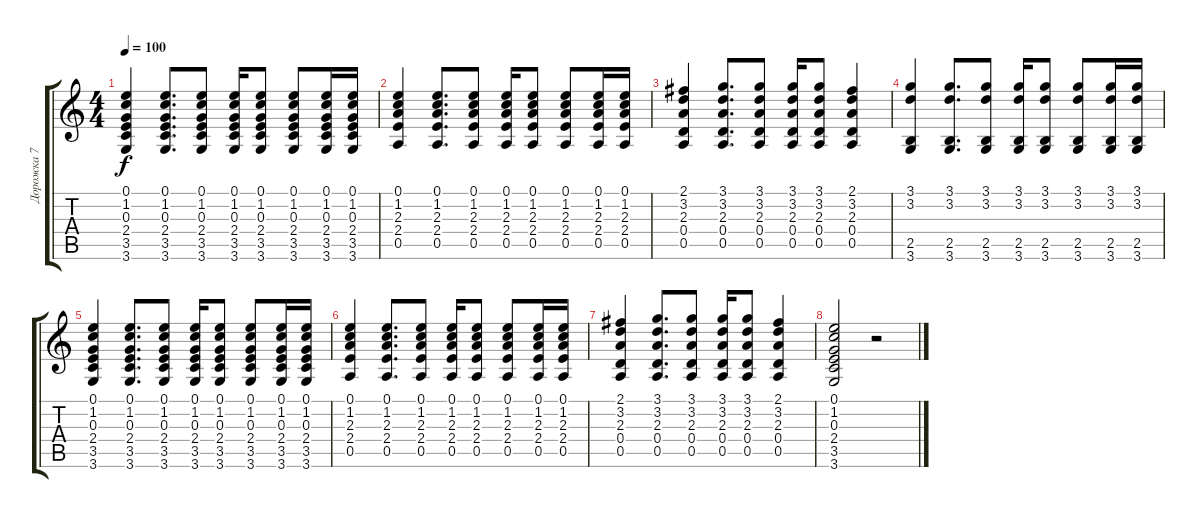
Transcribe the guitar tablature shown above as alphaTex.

\track ("Дорожка 7" "Дорожка 7") {instrument acousticguitarsteel}
\staff {score tabs}
\tuning (E4 B3 G3 D3 A2 E2) {hide}
\ts (4 4)
\tempo 100
\clef g2
\ks c
(0.1 1.2 0.3 2.4 3.5 3.6).4{dy f} (0.1 1.2 0.3 2.4 3.5 3.6).8{d} (0.1 1.2 0.3 2.4 3.5 3.6).8 (0.1 1.2 0.3 2.4 3.5 3.6).16 (0.1 1.2 0.3 2.4 3.5 3.6).8 (0.1 1.2 0.3 2.4 3.5 3.6).8 (0.1 1.2 0.3 2.4 3.5 3.6).16 (0.1 1.2 0.3 2.4 3.5 3.6).16 |
(0.1 1.2 2.3 2.4 0.5).4 (0.1 1.2 2.3 2.4 0.5).8{d} (0.1 1.2 2.3 2.4 0.5).8 (0.1 1.2 2.3 2.4 0.5).16 (0.1 1.2 2.3 2.4 0.5).8 (0.1 1.2 2.3 2.4 0.5).8 (0.1 1.2 2.3 2.4 0.5).16 (0.1 1.2 2.3 2.4 0.5).16 |
(2.1 3.2 2.3 0.4 0.5).4 (3.1 3.2 2.3 0.4 0.5).8{d} (3.1 3.2 2.3 0.4 0.5).8 (3.1 3.2 2.3 0.4 0.5).16 (3.1 3.2 2.3 0.4 0.5).8 (2.1 3.2 2.3 0.4 0.5).4 |
(3.1 3.2 2.5 3.6).4 (3.1 3.2 2.5 3.6).8{d} (3.1 3.2 2.5 3.6).8 (3.1 3.2 2.5 3.6).16 (3.1 3.2 2.5 3.6).8 (3.1 3.2 2.5 3.6).8 (3.1 3.2 2.5 3.6).16 (3.1 3.2 2.5 3.6).16 |
(0.1 1.2 0.3 2.4 3.5 3.6).4 (0.1 1.2 0.3 2.4 3.5 3.6).8{d} (0.1 1.2 0.3 2.4 3.5 3.6).8 (0.1 1.2 0.3 2.4 3.5 3.6).16 (0.1 1.2 0.3 2.4 3.5 3.6).8 (0.1 1.2 0.3 2.4 3.5 3.6).8 (0.1 1.2 0.3 2.4 3.5 3.6).16 (0.1 1.2 0.3 2.4 3.5 3.6).16 |
(0.1 1.2 2.3 2.4 0.5).4 (0.1 1.2 2.3 2.4 0.5).8{d} (0.1 1.2 2.3 2.4 0.5).8 (0.1 1.2 2.3 2.4 0.5).16 (0.1 1.2 2.3 2.4 0.5).8 (0.1 1.2 2.3 2.4 0.5).8 (0.1 1.2 2.3 2.4 0.5).16 (0.1 1.2 2.3 2.4 0.5).16 |
(2.1 3.2 2.3 0.4 0.5).4 (3.1 3.2 2.3 0.4 0.5).8{d} (3.1 3.2 2.3 0.4 0.5).8 (3.1 3.2 2.3 0.4 0.5).16 (3.1 3.2 2.3 0.4 0.5).8 (2.1 3.2 2.3 0.4 0.5).4 |
(0.1 1.2 0.3 2.4 3.5 3.6).2 r.2
